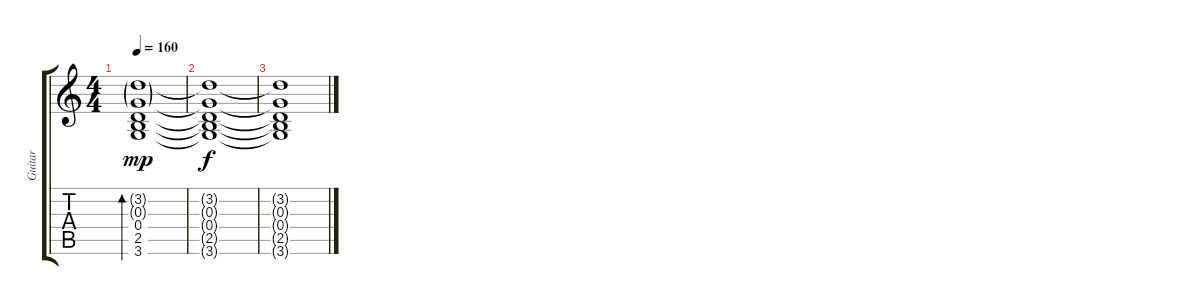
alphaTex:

\track ("Guitar" "Guitar") {instrument acousticguitarsteel}
\staff {score tabs}
\tuning (E4 B3 G3 D3 A2 E2) {hide}
\ts (4 4)
\tempo 160
\clef g2
\ks c
(3.2{g} 0.3{g} 0.4 2.5 3.6).1{bd 60 dy mp} |
(3.2{t} 0.3{t} 0.4{t} 2.5{t} 3.6{t}).1{dy f} |
(3.2{t} 0.3{t} 0.4{t} 2.5{t} 3.6{t}).1
